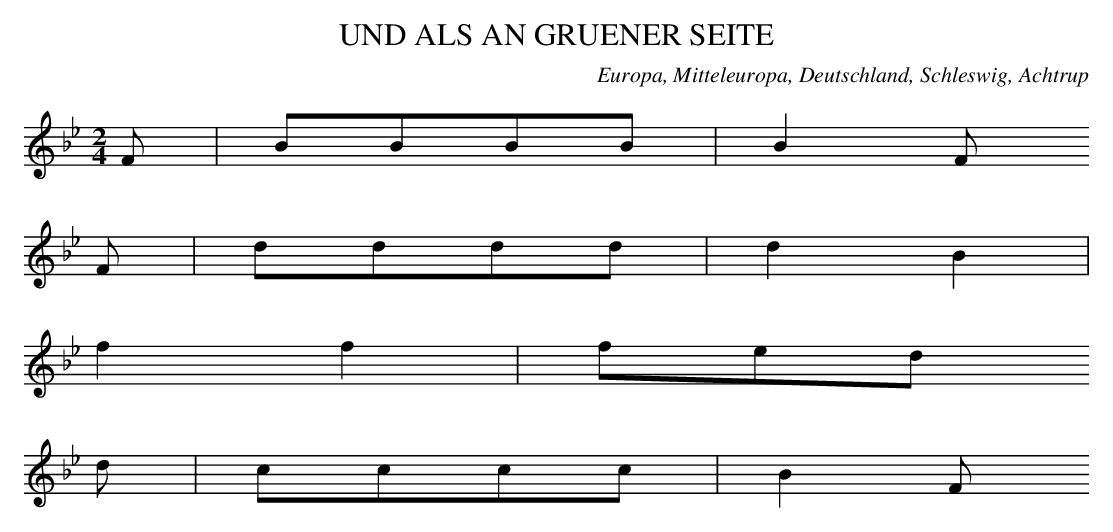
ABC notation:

X:1
T: UND ALS AN GRUENER SEITE
O: Europa, Mitteleuropa, Deutschland, Schleswig, Achtrup
M: 2/4
L: 1/8
K: Bb
F | BBBB | B2F
F | dddd | d2B2 |
f2f2 | fed
d | cccc | B2F
